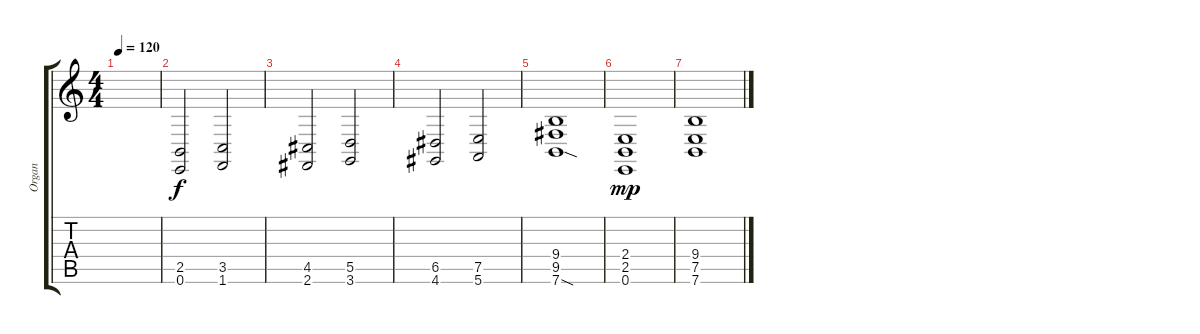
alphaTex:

\track ("Organ" "Organ") {instrument drawbarorgan}
\staff {score tabs}
\tuning (E4 B3 G3 D3 A2 E2) {hide}
\ts (4 4)
\tempo 120
\clef g2
\ks c
|
(2.5 0.6).2 (3.5 1.6).2 |
(4.5 2.6).2 (5.5 3.6).2 |
(6.5 4.6).2 (7.5 5.6).2 |
(9.4 9.5 7.6{sod}).1 |
(2.4 2.5 0.6).1{dy mp} |
(9.4 7.5 7.6).1
